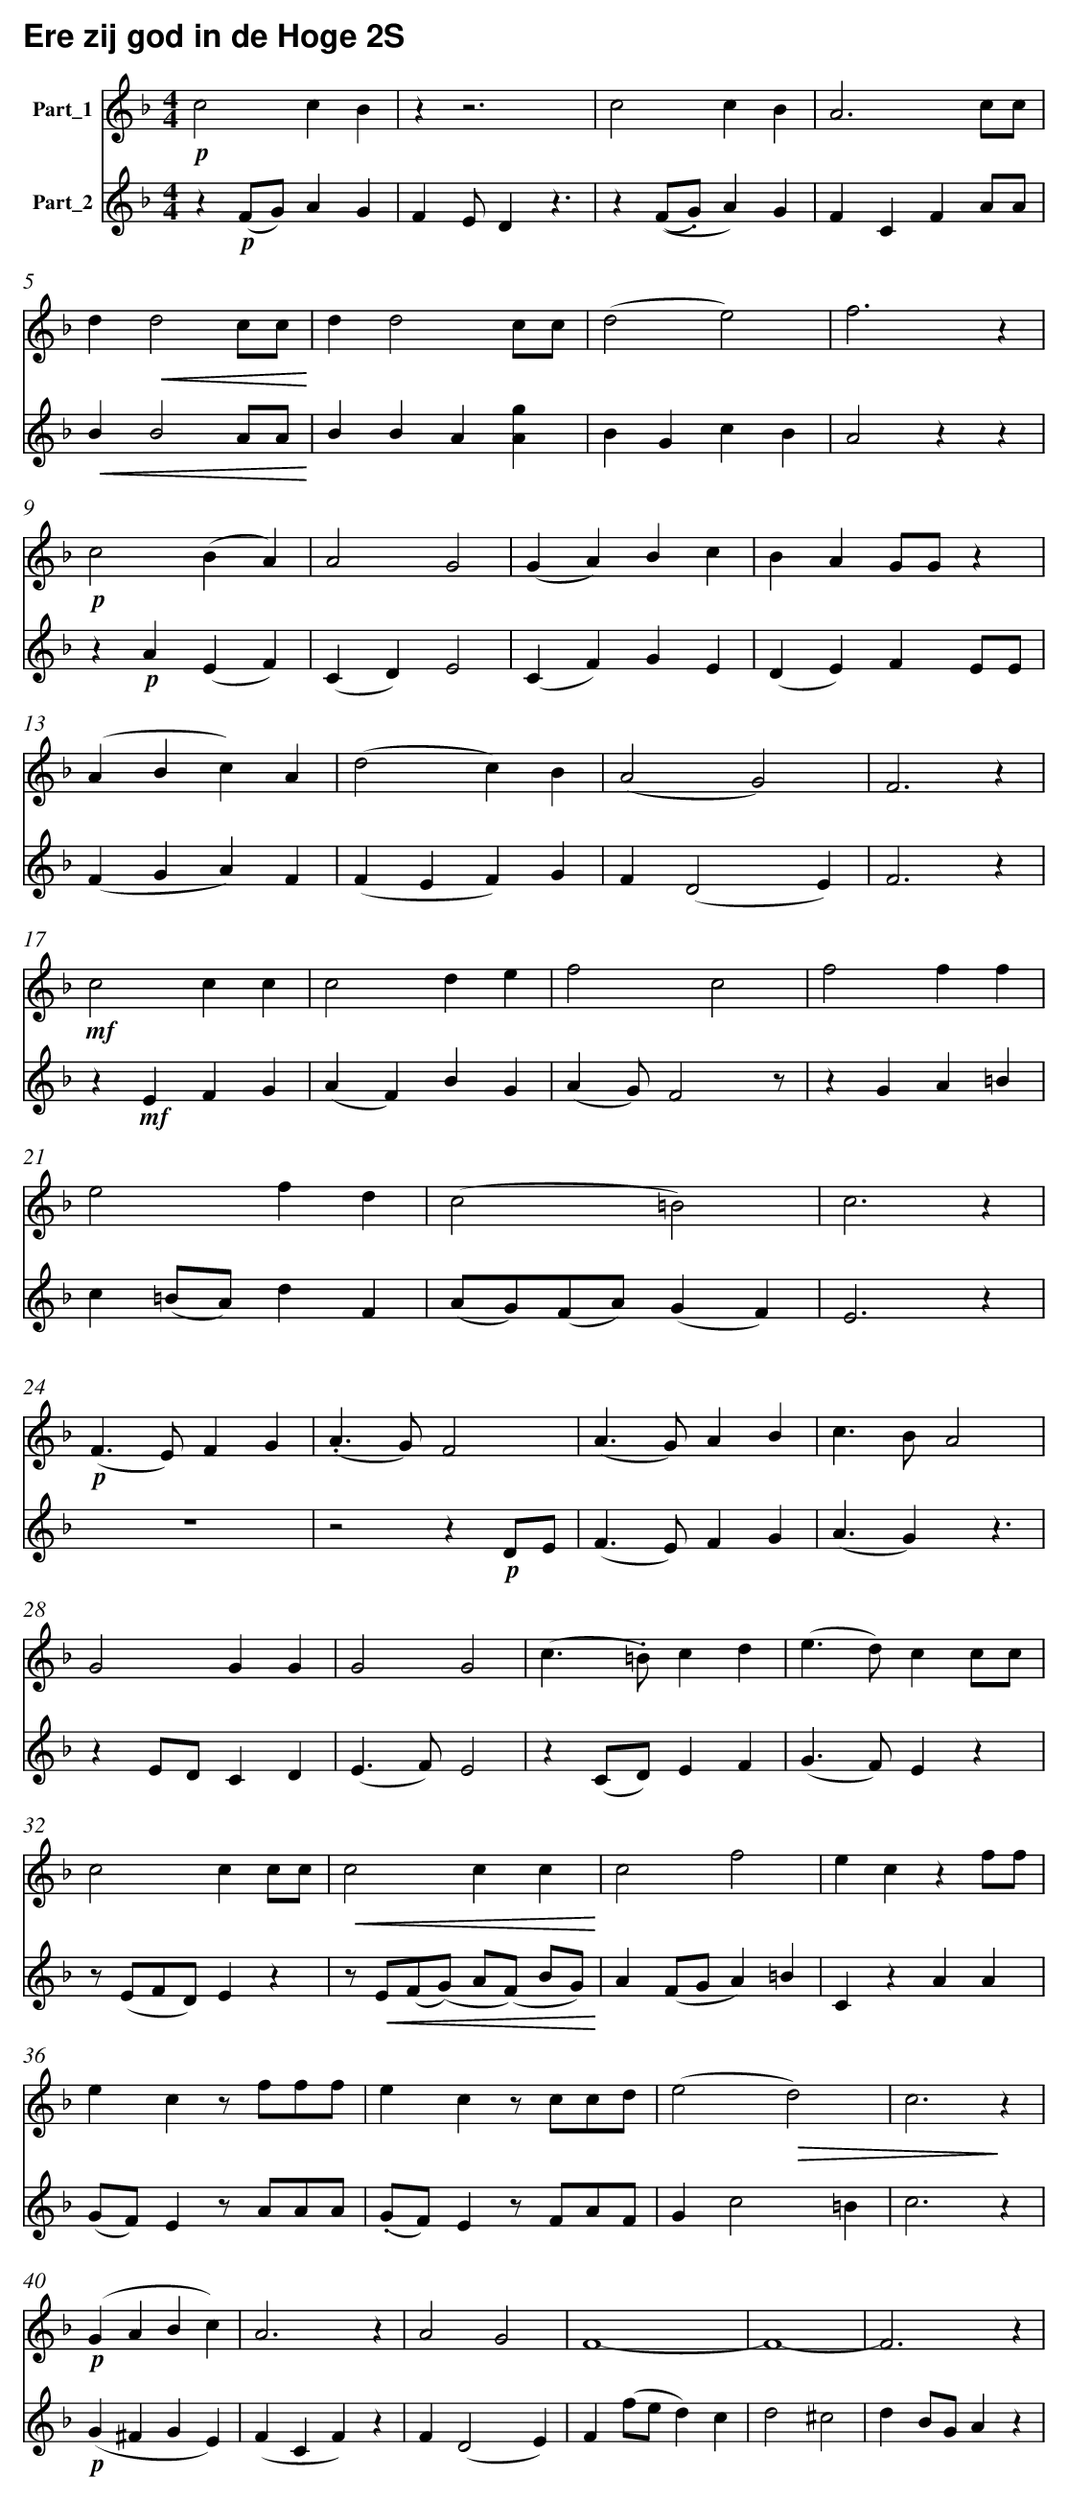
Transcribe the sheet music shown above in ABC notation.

X:1
T:Ere zij god in de Hoge 2S
%%score 1 2
L:1/4
M:4/4
K:F
V:1 treble nm="Part_1"
V:2 treble nm="Part_2"
V:1
!p! c2 c B | z z3 | c2 c B | A3 c/c/ |$ d!<(! d2 c/c/!<)! | d d2 c/c/ | (d2 e2) | f3 z |$
!p! c2 (B A) | A2 G2 | (G A) B c | B A G/G/ z |$ (A B c) A | (d2 c) B | (A2 G2) | F3 z |$
!mf! c2 c c | c2 d e | f2 c2 | f2 f f |$ e2 f d | (c2 =B2) | c3 z |$!p! (F3/2 E/) F G |
(.A3/2 G/) F2 | (A3/2 G/) A B | c3/2 B/ A2 |$ G2 G G | G2 G2 | (c3/2 .=B/) c d |
(e3/2 d/) c c/c/ |$ c2 c c/c/ |!<(! c2 c c!<)! | c2 f2 | e c z f/f/ |$ e c z/ f/f/f/ |
e c z/ c/c/d/ | (e2!>(! d2) | c3!>)! z |$!p! (G A B c) | A3 z | A2 G2 | F4- | F4- | F3 z |
V:2
z!p! (F/G/) A G | F E/ D z3/2 | z ((F/.G/) A) G | F C F A/A/ |$!<(! B B2 A/A/!<)! | B B A [gA] |
B G c B | A2 z z |$ z!p! A (E F) | (C D) E2 | (C F) G E | (D E) F E/E/ |$ (F G A) F | (F E F) G |
F (D2 E) | F3 z |$ z!mf! E F G | (A F) B G | (A G/) F2 z/ | z G A =B |$ c (=B/A/) d F |
(A/G/)(F/A/) (G F) | E3 z |$ z4 | z2 z!p! D/E/ | (F3/2 E/) F G | (A3/2 G) z3/2 |$ z E/D/ C D |
(E3/2 F/) E2 | z (C/D/) E F | (G3/2 F/) E z |$ z/ (E/F/D/) E z |
z/!<(! E/(F/(G/) A/(F/) B/G/)!<)! | A (F/G/ A) =B | C z A A |$ (G/F/) E z/ A/A/A/ |
(.G/F/) E z/ F/A/F/ | G c2 =B | c3 z |$!p! (G ^F G E) | (F C F) z | F (D2 E) | F (f/e/ d) c |
d2 ^c2 | d B/G/ A z |
